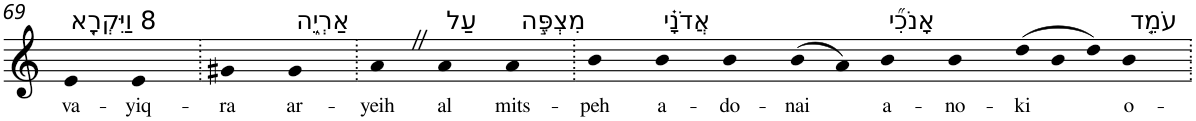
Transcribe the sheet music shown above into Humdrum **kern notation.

**kern	**text
*part1	*part1
*staff1	*staff1
*I"Piano	*
*I'Pno	*
!!LO:PB:g=z
*clefG2	*
*k[]	*
=69	=69
!LO:TX:a:t=8 וַיִּקְרָ֖א	!
!	!LO:LY:b
4e	va-
!	!LO:LY:b
4e	-yiq-
=70.	=70.
!	!LO:LY:b
4g#X	-ra
!LO:TX:a:t=אַרְיֵ֑ה	!
!	!LO:LY:b
4g#	ar-
=71.	=71.
!	!LO:LY:b
4aZ	-yeih
!LO:TX:a:t=עַל	!
!	!LO:LY:b
4a	al
!LO:TX:a:t=מִצְפֶּ֣ה	!
!	!LO:LY:b
4a	mits-
=72.	=72.
!	!LO:LY:b
4b	-peh
!LO:TX:a:t=אֲדֹנָ֗י	!
!	!LO:LY:b
4b	a-
!	!LO:LY:b
4b	-do-
!	!LO:LY:b
(8b	-nai
8a)	.
!LO:TX:a:t=אָנֹכִ֞י	!
!	!LO:LY:b
4b	a-
!	!LO:LY:b
4b	-no-
!	!LO:LY:b
(12dd	-ki
12b	.
12dd)	.
!LO:TX:a:t=עֹמֵ֤ד	!
!	!LO:LY:b
4b	o-
=.	=.
*-	*-
